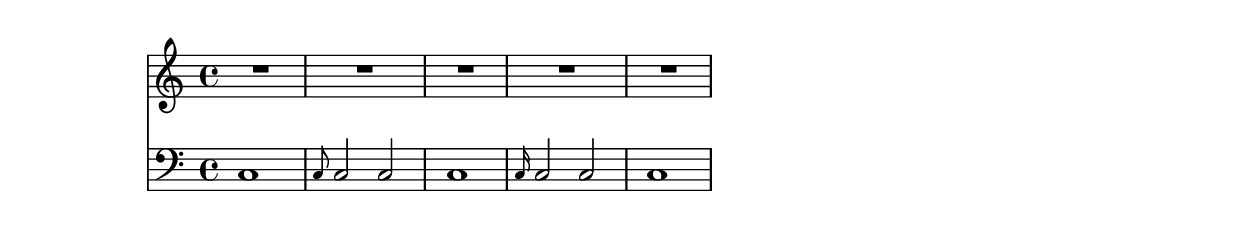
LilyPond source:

\version "2.14.0"


\header {
texidoc= "Multi-measure rests are centered also in the case of grace notes."
}

\layout { ragged-right = ##t }

<<
    \new Staff { R1 R1 R1*3 }
    \new Staff { \clef bass c1 \grace c8 c2 c2 c1  \grace c16 c2 c2 c1 }
>>
